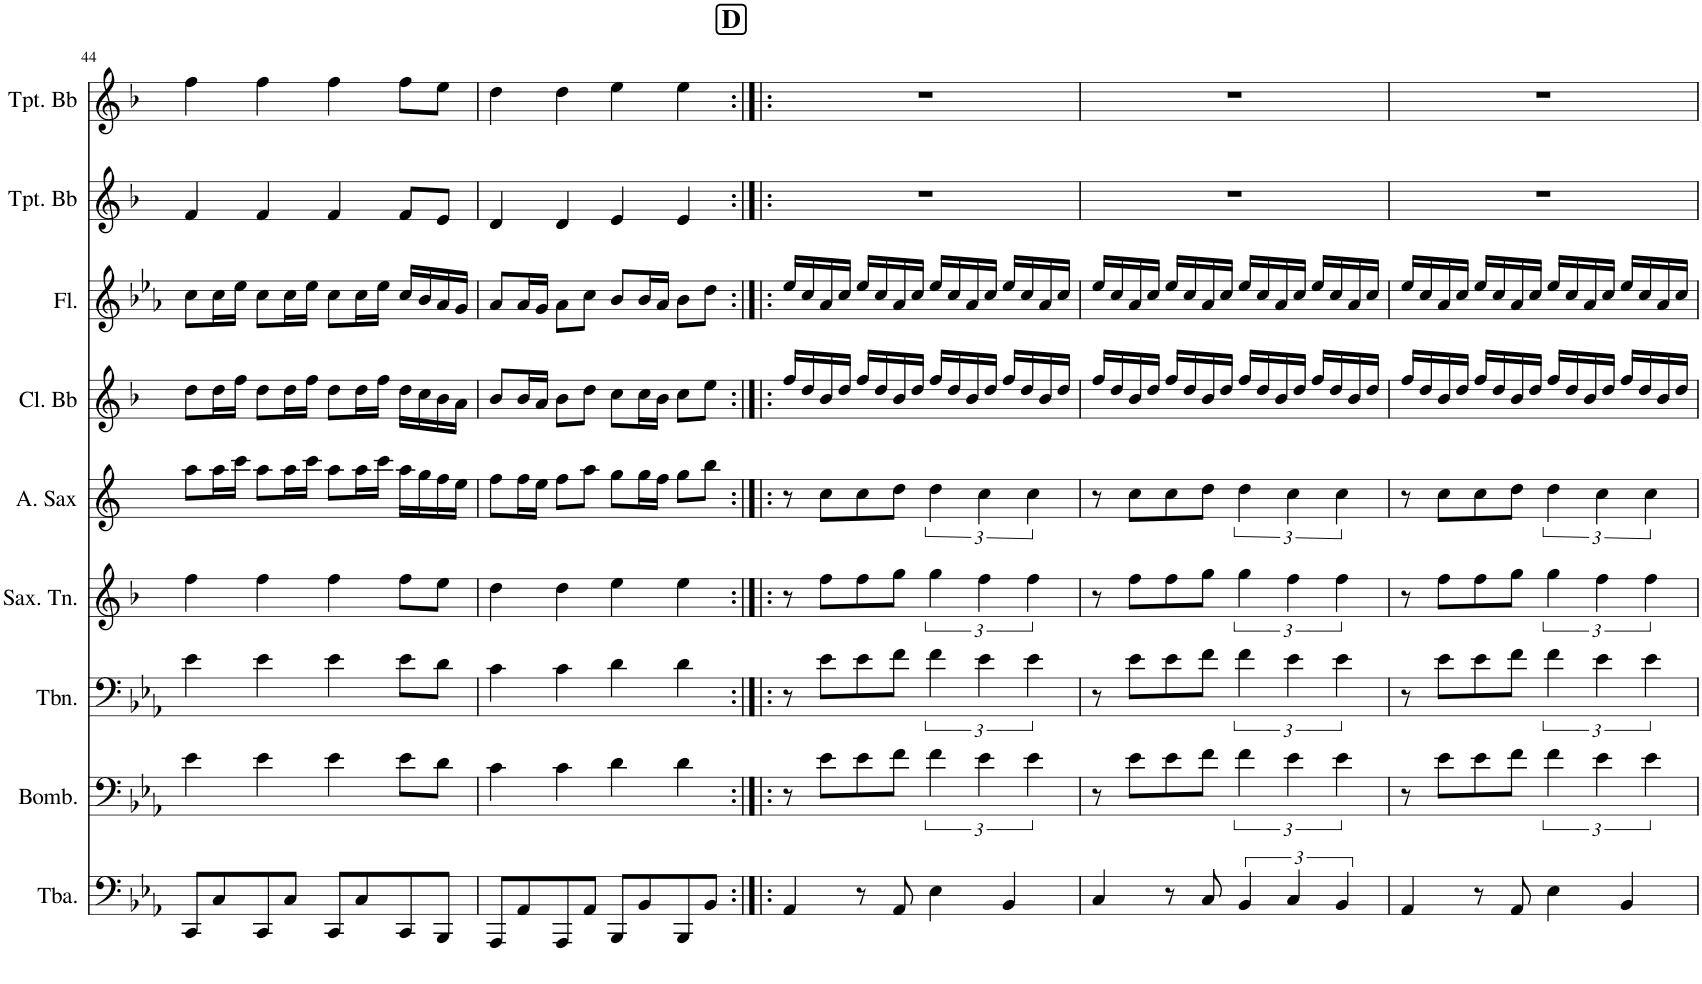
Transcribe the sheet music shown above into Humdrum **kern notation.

**kern	**kern	**kern	**kern	**kern	**kern	**kern	**kern	**kern
*part9	*part8	*part7	*part6	*part5	*part4	*part3	*part2	*part1
*staff9	*staff8	*staff7	*staff6	*staff5	*staff4	*staff3	*staff2	*staff1
*I"Tuba	*I"Bombardino	*I"Trombone	*I"Saxofone Tenor	*I"Saxofone Alto	*I"Clarineta Bb	*I"Flauta	*I"Trompete 2	*I"Trompete Bb
*I'Tba.	*I'Bomb.	*I'Tbn.	*I'Sax. Tn.	*	*I'Cl. Bb	*I'Fl.	*	*I'Tpt. Bb
!!LO:PB:g=z
*clefF4	*clefF4	*clefF4	*clefG2	*clefG2	*clefG2	*clefG2	*clefG2	*clefG2
*	*	*	*Trd8c14	*Trd5c9	*Trd1c2	*	*Trd1c2	*Trd1c2
*k[b-e-a-]	*k[b-e-a-]	*k[b-e-a-]	*k[b-]	*k[]	*k[b-]	*k[b-e-a-]	*k[b-]	*k[b-]
*M4/4	*M4/4	*M4/4	*M4/4	*M4/4	*M4/4	*M4/4	*M4/4	*M4/4
=44	=44	=44	=44	=44	=44	=44	=44	=44
8CC/L	4e-\	4e-\	4ff\	8aa\L	8dd\L	8cc\L	4f/	4ff\
8C/	.	.	.	16aa\L	16dd\L	16cc\L	.	.
.	.	.	.	16ccc\JJ	16ff\JJ	16ee-\JJ	.	.
8CC/	4e-\	4e-\	4ff\	8aa\L	8dd\L	8cc\L	4f/	4ff\
8C/J	.	.	.	16aa\L	16dd\L	16cc\L	.	.
.	.	.	.	16ccc\JJ	16ff\JJ	16ee-\JJ	.	.
8CC/L	4e-\	4e-\	4ff\	8aa\L	8dd\L	8cc\L	4f/	4ff\
8C/	.	.	.	16aa\L	16dd\L	16cc\L	.	.
.	.	.	.	16ccc\JJ	16ff\JJ	16ee-\JJ	.	.
8CC/	8e-\L	8e-\L	8ff\L	16aa\LL	16dd\LL	16cc/LL	8f/L	8ff\L
.	.	.	.	16gg\	16cc\	16b-/	.	.
8BBB-/J	8d\J	8d\J	8ee\J	16ff\	16b-\	16a-/	8e/J	8ee\J
.	.	.	.	16ee\JJ	16a\JJ	16g/JJ	.	.
=45	=45	=45	=45	=45	=45	=45	=45	=45
8AAA-/L	4c\	4c\	4dd\	8ff\L	8b-/L	8a-/L	4d/	4dd\
8AA-/	.	.	.	16ff\L	16b-/L	16a-/L	.	.
.	.	.	.	16ee\JJ	16a/JJ	16g/JJ	.	.
8AAA-/	4c\	4c\	4dd\	8ff\L	8b-\L	8a-\L	4d/	4dd\
8AA-/J	.	.	.	8aa\J	8dd\J	8cc\J	.	.
8BBB-/L	4d\	4d\	4ee\	8gg\L	8cc\L	8b-/L	4e/	4ee\
8BB-/	.	.	.	16gg\L	16cc\L	16b-/L	.	.
.	.	.	.	16ff\JJ	16b-\JJ	16a-/JJ	.	.
8BBB-/	4d\	4d\	4ee\	8gg\L	8cc\L	8b-\L	4e/	4ee\
8BB-/J	.	.	.	8bb\J	8ee\J	8dd\J	.	.
!!LO:REH:place=s1:a:B:cj:fs=14:t=D
=46:|!|:	=46:|!|:	=46:|!|:	=46:|!|:	=46:|!|:	=46:|!|:	=46:|!|:	=46:|!|:	=46:|!|:
4AA-/	8r	8r	8r	8r	16ff/LL	16ee-/LL	1r	1r
.	.	.	.	.	16dd/	16cc/	.	.
.	8e-\L	8e-\L	8ff\L	8cc\L	16b-/	16a-/	.	.
.	.	.	.	.	16dd/JJ	16cc/JJ	.	.
8r	8e-\	8e-\	8ff\	8cc\	16ff/LL	16ee-/LL	.	.
.	.	.	.	.	16dd/	16cc/	.	.
8AA-/	8f\J	8f\J	8gg\J	8dd\J	16b-/	16a-/	.	.
.	.	.	.	.	16dd/JJ	16cc/JJ	.	.
4E-\	6f\	6f\	6gg\	6dd\	16ff/LL	16ee-/LL	.	.
.	.	.	.	.	16dd/	16cc/	.	.
.	.	.	.	.	16b-/	16a-/	.	.
.	6e-\	6e-\	6ff\	6cc\	.	.	.	.
.	.	.	.	.	16dd/JJ	16cc/JJ	.	.
4BB-/	.	.	.	.	16ff/LL	16ee-/LL	.	.
.	.	.	.	.	16dd/	16cc/	.	.
.	6e-\	6e-\	6ff\	6cc\	.	.	.	.
.	.	.	.	.	16b-/	16a-/	.	.
.	.	.	.	.	16dd/JJ	16cc/JJ	.	.
=47	=47	=47	=47	=47	=47	=47	=47	=47
4C/	8r	8r	8r	8r	16ff/LL	16ee-/LL	1r	1r
.	.	.	.	.	16dd/	16cc/	.	.
.	8e-\L	8e-\L	8ff\L	8cc\L	16b-/	16a-/	.	.
.	.	.	.	.	16dd/JJ	16cc/JJ	.	.
8r	8e-\	8e-\	8ff\	8cc\	16ff/LL	16ee-/LL	.	.
.	.	.	.	.	16dd/	16cc/	.	.
8C/	8f\J	8f\J	8gg\J	8dd\J	16b-/	16a-/	.	.
.	.	.	.	.	16dd/JJ	16cc/JJ	.	.
6BB-/	6f\	6f\	6gg\	6dd\	16ff/LL	16ee-/LL	.	.
.	.	.	.	.	16dd/	16cc/	.	.
.	.	.	.	.	16b-/	16a-/	.	.
6C/	6e-\	6e-\	6ff\	6cc\	.	.	.	.
.	.	.	.	.	16dd/JJ	16cc/JJ	.	.
.	.	.	.	.	16ff/LL	16ee-/LL	.	.
.	.	.	.	.	16dd/	16cc/	.	.
6BB-/	6e-\	6e-\	6ff\	6cc\	.	.	.	.
.	.	.	.	.	16b-/	16a-/	.	.
.	.	.	.	.	16dd/JJ	16cc/JJ	.	.
=48	=48	=48	=48	=48	=48	=48	=48	=48
4AA-/	8r	8r	8r	8r	16ff/LL	16ee-/LL	1r	1r
.	.	.	.	.	16dd/	16cc/	.	.
.	8e-\L	8e-\L	8ff\L	8cc\L	16b-/	16a-/	.	.
.	.	.	.	.	16dd/JJ	16cc/JJ	.	.
8r	8e-\	8e-\	8ff\	8cc\	16ff/LL	16ee-/LL	.	.
.	.	.	.	.	16dd/	16cc/	.	.
8AA-/	8f\J	8f\J	8gg\J	8dd\J	16b-/	16a-/	.	.
.	.	.	.	.	16dd/JJ	16cc/JJ	.	.
4E-\	6f\	6f\	6gg\	6dd\	16ff/LL	16ee-/LL	.	.
.	.	.	.	.	16dd/	16cc/	.	.
.	.	.	.	.	16b-/	16a-/	.	.
.	6e-\	6e-\	6ff\	6cc\	.	.	.	.
.	.	.	.	.	16dd/JJ	16cc/JJ	.	.
4BB-/	.	.	.	.	16ff/LL	16ee-/LL	.	.
.	.	.	.	.	16dd/	16cc/	.	.
.	6e-\	6e-\	6ff\	6cc\	.	.	.	.
.	.	.	.	.	16b-/	16a-/	.	.
.	.	.	.	.	16dd/JJ	16cc/JJ	.	.
=	=	=	=	=	=	=	=	=
*-	*-	*-	*-	*-	*-	*-	*-	*-
